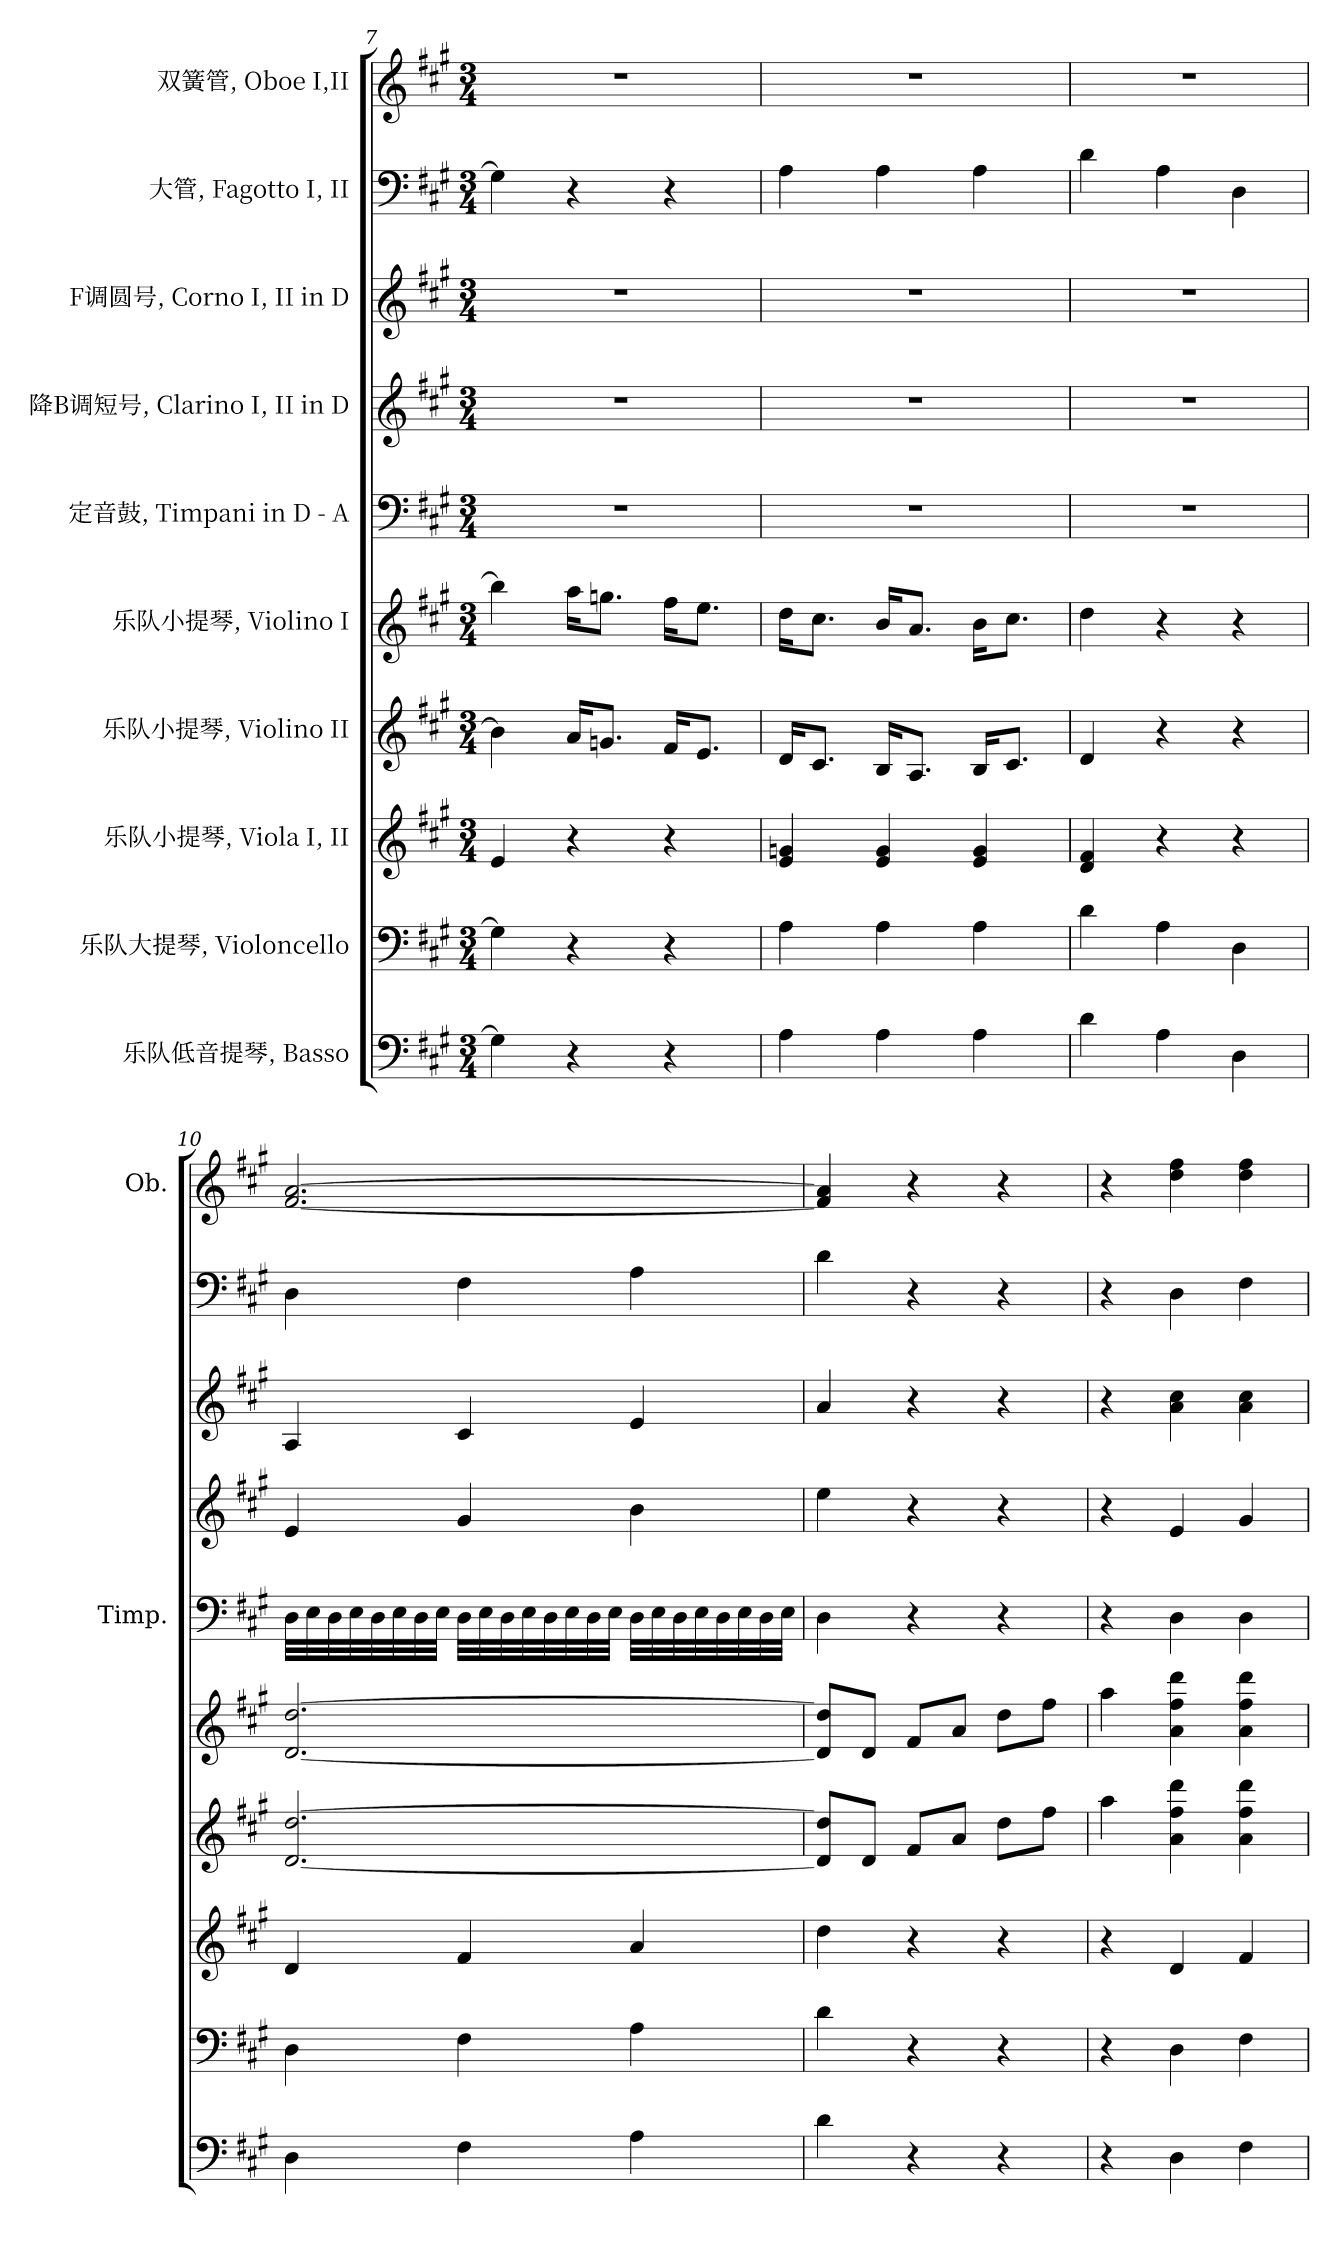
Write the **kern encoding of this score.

**kern	**kern	**kern	**kern	**kern	**kern	**kern	**kern	**kern	**kern
*part10	*part9	*part8	*part7	*part6	*part5	*part4	*part3	*part2	*part1
*staff10	*staff9	*staff8	*staff7	*staff6	*staff5	*staff4	*staff3	*staff2	*staff1
*I"乐队低音提琴, Basso	*I"乐队大提琴, Violoncello	*I"乐队小提琴, Viola I, II	*I"乐队小提琴, Violino II	*I"乐队小提琴, Violino I	*I"定音鼓, Timpani in D - A	*I"降B调短号, Clarino I, II in D	*I"F调圆号, Corno I, II in D	*I"大管, Fagotto I, II	*I"双簧管, Oboe I,II
*	*	*	*	*	*I'Timp.	*	*	*	*I'Ob.
*clefF4	*clefF4	*clefG2	*clefG2	*clefG2	*clefF4	*clefG2	*clefG2	*clefF4	*clefG2
*ITrd7c12	*	*	*	*	*	*ITrd1c2	*ITrd4c7	*	*
*k[f#c#g#]	*k[f#c#g#]	*k[f#c#g#]	*k[f#c#g#]	*k[f#c#g#]	*k[f#c#g#]	*k[f#]	*k[f#c#]	*k[f#c#g#]	*k[f#c#g#]
*M3/4	*M3/4	*M3/4	*M3/4	*M3/4	*M3/4	*M3/4	*M3/4	*M3/4	*M3/4
=7	=7	=7	=7	=7	=7	=7	=7	=7	=7
4GG\]	4G\]	4e/	4b\]	4bb\]	2.r	2.r	2.r	4G\]	2.r
4r	4r	4r	16a/KL	16aa\KL	.	.	.	4r	.
.	.	.	8.gn/J	8.ggn\J	.	.	.	.	.
4r	4r	4r	16f#/KL	16ff#\KL	.	.	.	4r	.
.	.	.	8.e/J	8.ee\J	.	.	.	.	.
=8	=8	=8	=8	=8	=8	=8	=8	=8	=8
4AA\	4A\	4e/ 4gn/	16d/KL	16dd\KL	2.r	2.r	2.r	4A\	2.r
.	.	.	8.c#/J	8.cc#\J	.	.	.	.	.
4AA\	4A\	4e/ 4g/	16B/KL	16b/KL	.	.	.	4A\	.
.	.	.	8.A/J	8.a/J	.	.	.	.	.
4AA\	4A\	4e/ 4g/	16B/KL	16b\KL	.	.	.	4A\	.
.	.	.	8.c#/J	8.cc#\J	.	.	.	.	.
!!LO:PB:g=z
=9	=9	=9	=9	=9	=9	=9	=9	=9	=9
4D\	4d\	4d/ 4f#/	4d/	4dd\	2.r	2.r	2.r	4d\	2.r
4AA\	4A\	4r	4r	4r	.	.	.	4A\	.
4DD\	4D\	4r	4r	4r	.	.	.	4D\	.
=10	=10	=10	=10	=10	=10	=10	=10	=10	=10
4DD\	4D\	4d/	[2.d/ [2.dd/	[2.d/ [2.dd/	32D\LLL	4d/	4D/	4D\	[2.f#/ [2.a/
.	.	.	.	.	32E\	.	.	.	.
.	.	.	.	.	32D\	.	.	.	.
.	.	.	.	.	32E\	.	.	.	.
.	.	.	.	.	32D\	.	.	.	.
.	.	.	.	.	32E\	.	.	.	.
.	.	.	.	.	32D\	.	.	.	.
.	.	.	.	.	32E\JJJ	.	.	.	.
4FF#\	4F#\	4f#/	.	.	32D\LLL	4f#/	4F#/	4F#\	.
.	.	.	.	.	32E\	.	.	.	.
.	.	.	.	.	32D\	.	.	.	.
.	.	.	.	.	32E\	.	.	.	.
.	.	.	.	.	32D\	.	.	.	.
.	.	.	.	.	32E\	.	.	.	.
.	.	.	.	.	32D\	.	.	.	.
.	.	.	.	.	32E\JJJ	.	.	.	.
4AA\	4A\	4a/	.	.	32D\LLL	4a\	4A/	4A\	.
.	.	.	.	.	32E\	.	.	.	.
.	.	.	.	.	32D\	.	.	.	.
.	.	.	.	.	32E\	.	.	.	.
.	.	.	.	.	32D\	.	.	.	.
.	.	.	.	.	32E\	.	.	.	.
.	.	.	.	.	32D\	.	.	.	.
.	.	.	.	.	32E\JJJ	.	.	.	.
=11	=11	=11	=11	=11	=11	=11	=11	=11	=11
4D\	4d\	4dd\	8d/] 8dd/]L	8d/] 8dd/]L	4D\	4dd\	4d/	4d\	4f#/] 4a/]
.	.	.	8d/J	8d/J	.	.	.	.	.
4r	4r	4r	8f#/L	8f#/L	4r	4r	4r	4r	4r
.	.	.	8a/J	8a/J	.	.	.	.	.
4r	4r	4r	8dd\L	8dd\L	4r	4r	4r	4r	4r
.	.	.	8ff#\J	8ff#\J	.	.	.	.	.
=12	=12	=12	=12	=12	=12	=12	=12	=12	=12
4r	4r	4r	4aa\	4aa\	4r	4r	4r	4r	4r
4DD\	4D\	4d/	4a\ 4ff#\ 4ddd\	4a\ 4ff#\ 4ddd\	4D\	4d/	4d\ 4f#\	4D\	4dd\ 4ff#\
4FF#\	4F#\	4f#/	4a\ 4ff#\ 4ddd\	4a\ 4ff#\ 4ddd\	4D\	4f#/	4d\ 4f#\	4F#\	4dd\ 4ff#\
=	=	=	=	=	=	=	=	=	=
*-	*-	*-	*-	*-	*-	*-	*-	*-	*-
